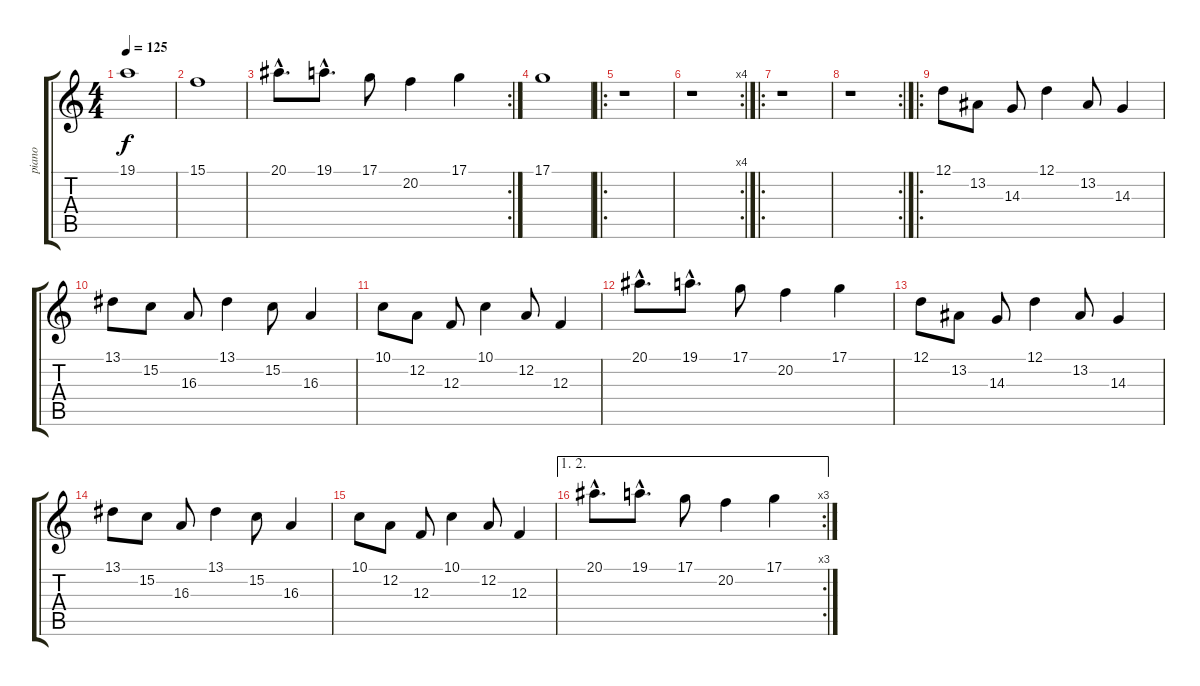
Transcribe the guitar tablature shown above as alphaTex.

\track ("piano" "piano") {instrument acousticgrandpiano}
\staff {score tabs}
\tuning (D4 A3 F3 C3 G2 C2) {hide}
\ts (4 4)
\tempo 125
\clef g2
\ks c
19.1.1{dy f} |
15.1.1 |
\rc 2
20.1{hac}.8{d} 19.1{hac}.8{d} 17.1.8 20.2.4 17.1.4 |
17.1.1 |
\ro
r.1{instrument acousticgrandpiano} |
\rc 4
r.1 |
\ro
r.1 |
\rc 2
r.1 |
\ro
12.1.8 13.2.8 14.3.8 12.1.4 13.2.8 14.3.4 |
13.1.8 15.2.8 16.3.8 13.1.4 15.2.8 16.3.4 |
10.1.8 12.2.8 12.3.8 10.1.4 12.2.8 12.3.4 |
20.1{hac}.8{d} 19.1{hac}.8{d} 17.1.8 20.2.4 17.1.4 |
12.1.8 13.2.8 14.3.8 12.1.4 13.2.8 14.3.4 |
13.1.8 15.2.8 16.3.8 13.1.4 15.2.8 16.3.4 |
10.1.8 12.2.8 12.3.8 10.1.4 12.2.8 12.3.4 |
\ae (1 2)
\rc 3
20.1{hac}.8{d} 19.1{hac}.8{d} 17.1.8 20.2.4 17.1.4
